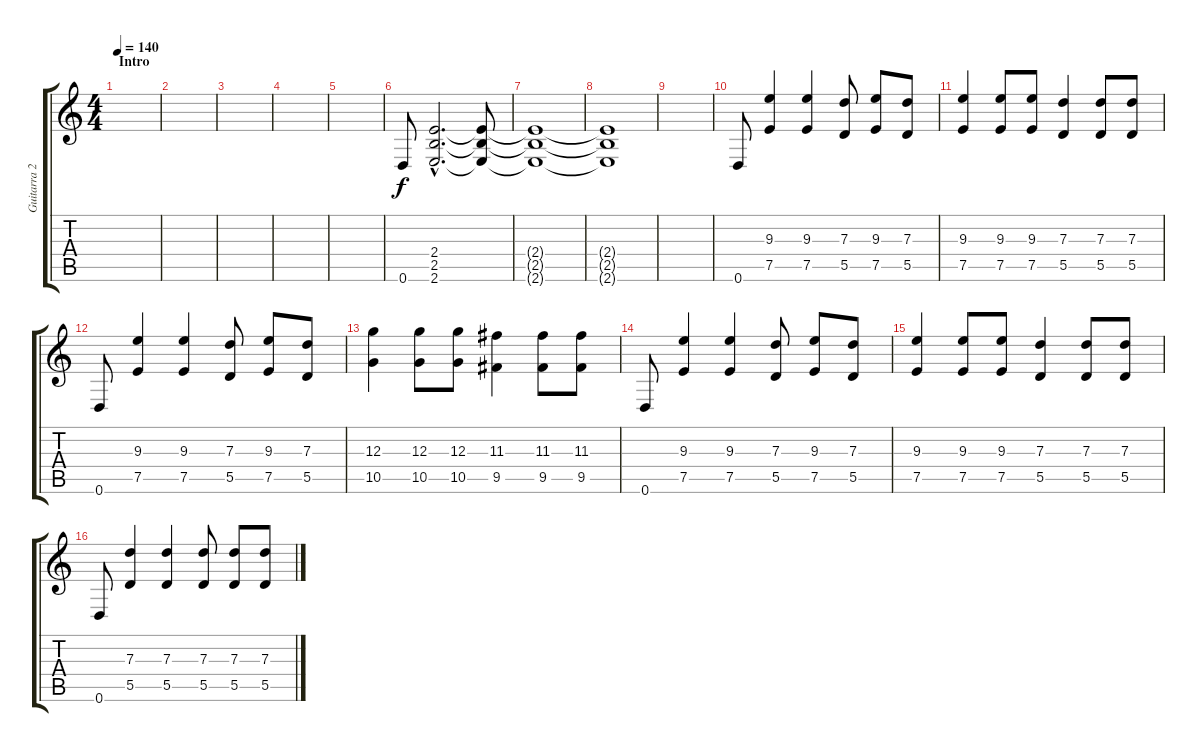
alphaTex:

\track ("Guitarra 2" "Guitarra 2") {instrument distortionguitar}
\staff {score tabs}
\tuning (E4 B3 G3 D3 A2 D2) {hide}
\ts (4 4)
\section ("" "Intro")
\tempo 140
\clef g2
\ks c
|
|
|
|
|
0.6.8 (2.4{hac} 2.5{hac} 2.6{hac}).2{d} (2.4{t} 2.5{t} 2.6{t}).8 |
(2.4{t} 2.5{t} 2.6{t}).1 |
(2.4{t} 2.5{t} 2.6{t}).1 |
|
0.6.8 (9.3 7.5).4 (9.3 7.5).4 (7.3 5.5).8 (9.3 7.5).8 (7.3 5.5).8 |
(9.3 7.5).4 (9.3 7.5).8 (9.3 7.5).8 (7.3 5.5).4 (7.3 5.5).8 (7.3 5.5).8 |
0.6.8 (9.3 7.5).4 (9.3 7.5).4 (7.3 5.5).8 (9.3 7.5).8 (7.3 5.5).8 |
(12.3 10.5).4 (12.3 10.5).8 (12.3 10.5).8 (11.3 9.5).4 (11.3 9.5).8 (11.3 9.5).8 |
0.6.8 (9.3 7.5).4 (9.3 7.5).4 (7.3 5.5).8 (9.3 7.5).8 (7.3 5.5).8 |
(9.3 7.5).4 (9.3 7.5).8 (9.3 7.5).8 (7.3 5.5).4 (7.3 5.5).8 (7.3 5.5).8 |
0.6.8 (7.3 5.5).4 (7.3 5.5).4 (7.3 5.5).8 (7.3 5.5).8 (7.3 5.5).8
